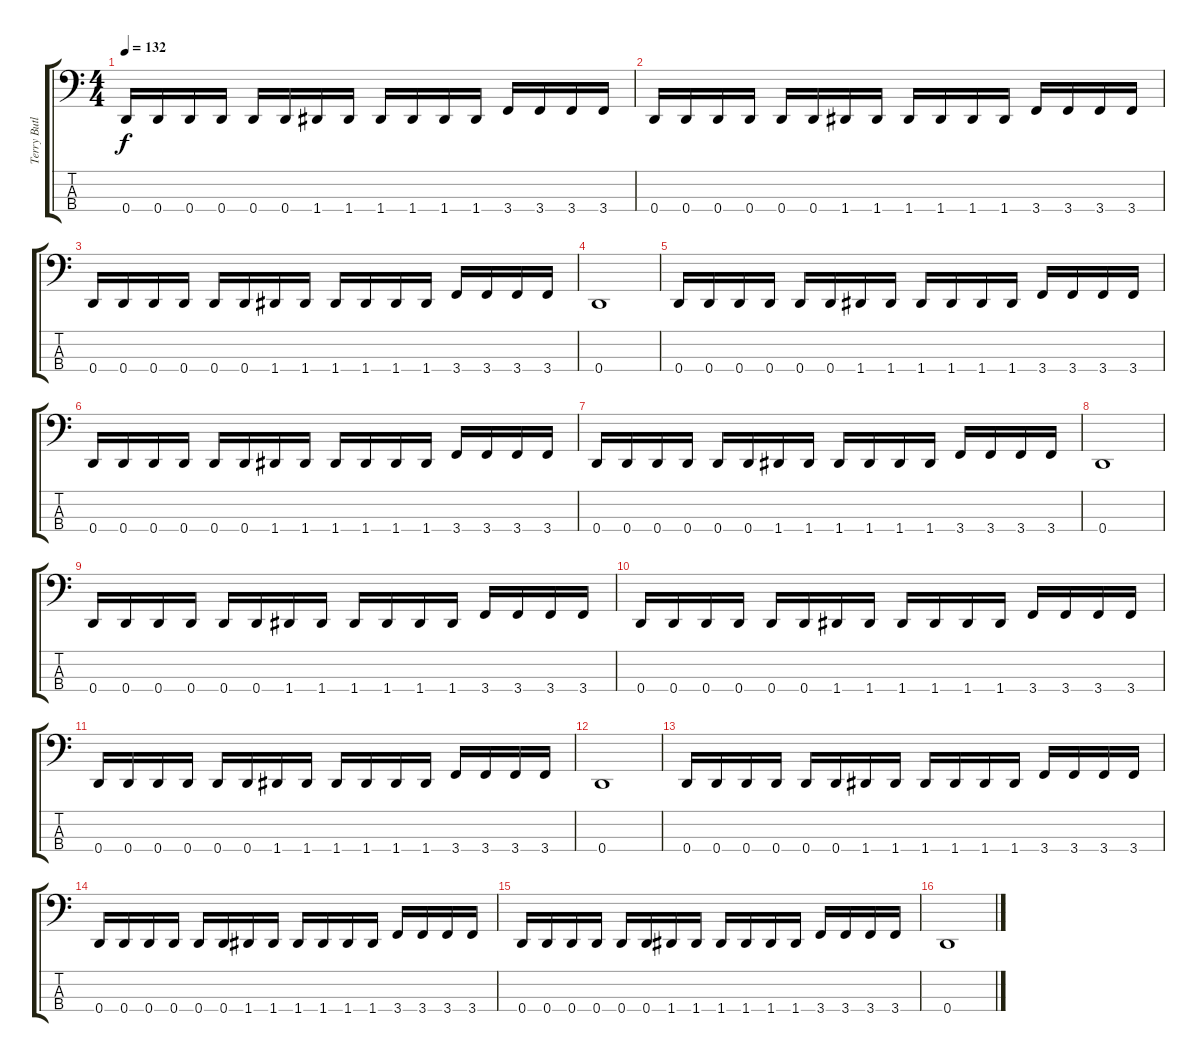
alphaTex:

\track ("Terry Butler (Bass)" "Terry Butl") {instrument electricbasspick}
\staff {score tabs}
\tuning (F2 C2 G1 D1) {hide}
\ts (4 4)
\tempo 132
\clef f4
\ks c
0.4.16{dy f} 0.4.16 0.4.16 0.4.16 0.4.16 0.4.16 1.4.16 1.4.16 1.4.16 1.4.16 1.4.16 1.4.16 3.4.16 3.4.16 3.4.16 3.4.16 |
0.4.16 0.4.16 0.4.16 0.4.16 0.4.16 0.4.16 1.4.16 1.4.16 1.4.16 1.4.16 1.4.16 1.4.16 3.4.16 3.4.16 3.4.16 3.4.16 |
0.4.16 0.4.16 0.4.16 0.4.16 0.4.16 0.4.16 1.4.16 1.4.16 1.4.16 1.4.16 1.4.16 1.4.16 3.4.16 3.4.16 3.4.16 3.4.16 |
0.4.1 |
0.4.16 0.4.16 0.4.16 0.4.16 0.4.16 0.4.16 1.4.16 1.4.16 1.4.16 1.4.16 1.4.16 1.4.16 3.4.16 3.4.16 3.4.16 3.4.16 |
0.4.16 0.4.16 0.4.16 0.4.16 0.4.16 0.4.16 1.4.16 1.4.16 1.4.16 1.4.16 1.4.16 1.4.16 3.4.16 3.4.16 3.4.16 3.4.16 |
0.4.16 0.4.16 0.4.16 0.4.16 0.4.16 0.4.16 1.4.16 1.4.16 1.4.16 1.4.16 1.4.16 1.4.16 3.4.16 3.4.16 3.4.16 3.4.16 |
0.4.1 |
0.4.16 0.4.16 0.4.16 0.4.16 0.4.16 0.4.16 1.4.16 1.4.16 1.4.16 1.4.16 1.4.16 1.4.16 3.4.16 3.4.16 3.4.16 3.4.16 |
0.4.16 0.4.16 0.4.16 0.4.16 0.4.16 0.4.16 1.4.16 1.4.16 1.4.16 1.4.16 1.4.16 1.4.16 3.4.16 3.4.16 3.4.16 3.4.16 |
0.4.16 0.4.16 0.4.16 0.4.16 0.4.16 0.4.16 1.4.16 1.4.16 1.4.16 1.4.16 1.4.16 1.4.16 3.4.16 3.4.16 3.4.16 3.4.16 |
0.4.1 |
0.4.16 0.4.16 0.4.16 0.4.16 0.4.16 0.4.16 1.4.16 1.4.16 1.4.16 1.4.16 1.4.16 1.4.16 3.4.16 3.4.16 3.4.16 3.4.16 |
0.4.16 0.4.16 0.4.16 0.4.16 0.4.16 0.4.16 1.4.16 1.4.16 1.4.16 1.4.16 1.4.16 1.4.16 3.4.16 3.4.16 3.4.16 3.4.16 |
0.4.16 0.4.16 0.4.16 0.4.16 0.4.16 0.4.16 1.4.16 1.4.16 1.4.16 1.4.16 1.4.16 1.4.16 3.4.16 3.4.16 3.4.16 3.4.16 |
0.4.1
